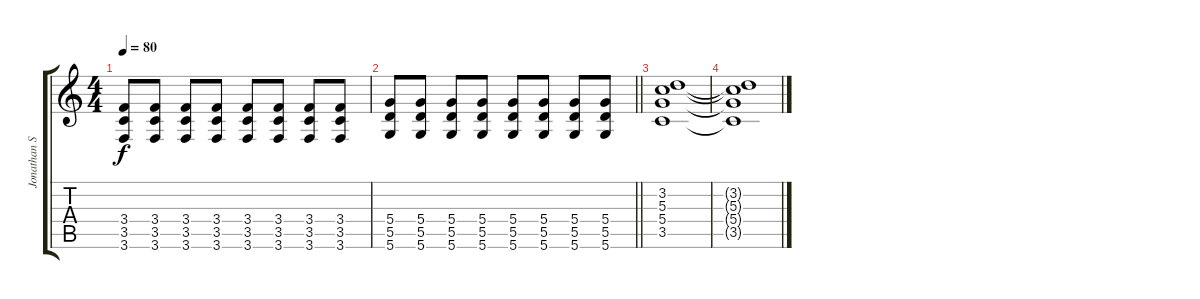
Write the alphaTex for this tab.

\track ("Jonathan Steingard (Rhythm)" "Jonathan S") {instrument distortionguitar}
\staff {score tabs}
\tuning (E4 B3 G3 D3 A2 D2) {hide}
\ts (4 4)
\tempo 80
\clef g2
\ks c
(3.4 3.5 3.6).8{dy f} (3.4 3.5 3.6).8 (3.4 3.5 3.6).8 (3.4 3.5 3.6).8 (3.4 3.5 3.6).8 (3.4 3.5 3.6).8 (3.4 3.5 3.6).8 (3.4 3.5 3.6).8 |
\barLineRight lightlight
(5.4 5.5 5.6).8 (5.4 5.5 5.6).8 (5.4 5.5 5.6).8 (5.4 5.5 5.6).8 (5.4 5.5 5.6).8 (5.4 5.5 5.6).8 (5.4 5.5 5.6).8 (5.4 5.5 5.6).8 |
(3.2 5.3 5.4 3.5).1 |
(3.2{t} 5.3{t} 5.4{t} 3.5{t}).1
